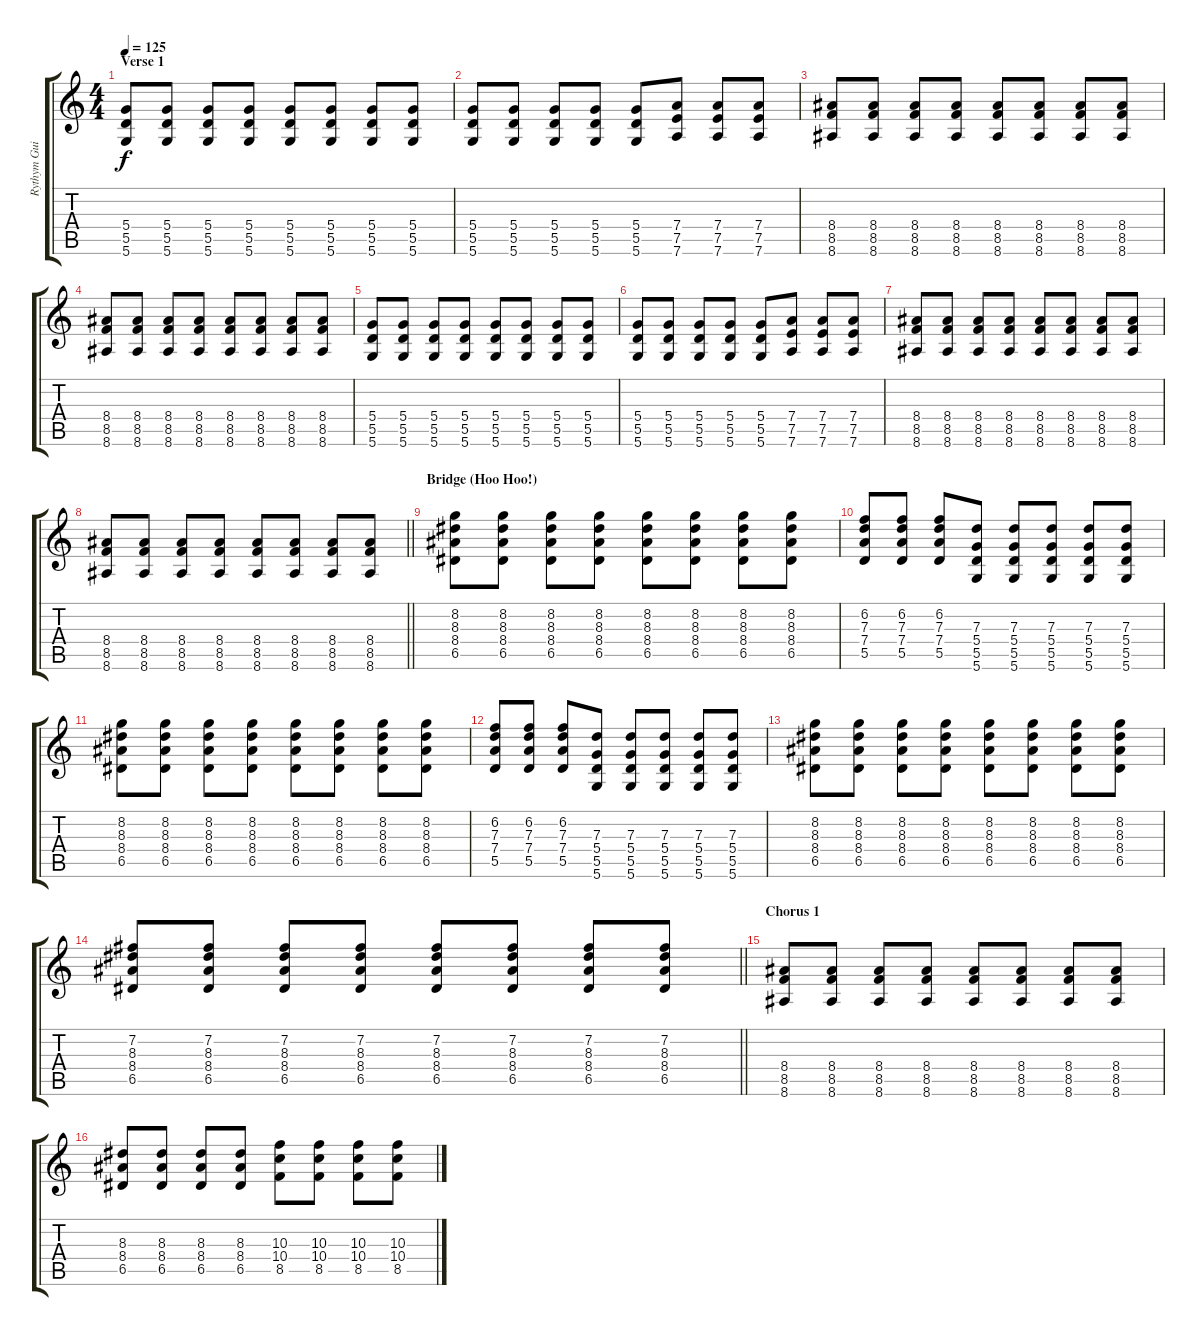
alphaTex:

\track ("Rythym Guitar" "Rythym Gui") {instrument distortionguitar}
\staff {score tabs}
\tuning (E4 B3 G3 D3 A2 D2) {hide}
\ts (4 4)
\section ("" "Verse 1")
\tempo 125
\clef g2
\ks c
(5.4 5.5 5.6).8{dy f instrument distortionguitar} (5.4 5.5 5.6).8 (5.4 5.5 5.6).8 (5.4 5.5 5.6).8 (5.4 5.5 5.6).8 (5.4 5.5 5.6).8 (5.4 5.5 5.6).8 (5.4 5.5 5.6).8 |
(5.4 5.5 5.6).8 (5.4 5.5 5.6).8 (5.4 5.5 5.6).8 (5.4 5.5 5.6).8 (5.4 5.5 5.6).8 (7.4 7.5 7.6).8 (7.4 7.5 7.6).8 (7.4 7.5 7.6).8 |
(8.4 8.5 8.6).8 (8.4 8.5 8.6).8 (8.4 8.5 8.6).8 (8.4 8.5 8.6).8 (8.4 8.5 8.6).8 (8.4 8.5 8.6).8 (8.4 8.5 8.6).8 (8.4 8.5 8.6).8 |
(8.4 8.5 8.6).8 (8.4 8.5 8.6).8 (8.4 8.5 8.6).8 (8.4 8.5 8.6).8 (8.4 8.5 8.6).8 (8.4 8.5 8.6).8 (8.4 8.5 8.6).8 (8.4 8.5 8.6).8 |
(5.4 5.5 5.6).8 (5.4 5.5 5.6).8 (5.4 5.5 5.6).8 (5.4 5.5 5.6).8 (5.4 5.5 5.6).8 (5.4 5.5 5.6).8 (5.4 5.5 5.6).8 (5.4 5.5 5.6).8 |
(5.4 5.5 5.6).8 (5.4 5.5 5.6).8 (5.4 5.5 5.6).8 (5.4 5.5 5.6).8 (5.4 5.5 5.6).8 (7.4 7.5 7.6).8 (7.4 7.5 7.6).8 (7.4 7.5 7.6).8 |
(8.4 8.5 8.6).8 (8.4 8.5 8.6).8 (8.4 8.5 8.6).8 (8.4 8.5 8.6).8 (8.4 8.5 8.6).8 (8.4 8.5 8.6).8 (8.4 8.5 8.6).8 (8.4 8.5 8.6).8 |
\barLineRight lightlight
(8.4 8.5 8.6).8 (8.4 8.5 8.6).8 (8.4 8.5 8.6).8 (8.4 8.5 8.6).8 (8.4 8.5 8.6).8 (8.4 8.5 8.6).8 (8.4 8.5 8.6).8 (8.4 8.5 8.6).8 |
\section ("" "Bridge (Hoo Hoo!)")
(8.2 8.3 8.4 6.5).8 (8.2 8.3 8.4 6.5).8 (8.2 8.3 8.4 6.5).8 (8.2 8.3 8.4 6.5).8 (8.2 8.3 8.4 6.5).8 (8.2 8.3 8.4 6.5).8 (8.2 8.3 8.4 6.5).8 (8.2 8.3 8.4 6.5).8 |
(6.2 7.3 7.4 5.5).8 (6.2 7.3 7.4 5.5).8 (6.2 7.3 7.4 5.5).8 (7.3 5.4 5.5 5.6).8 (7.3 5.4 5.5 5.6).8 (7.3 5.4 5.5 5.6).8 (7.3 5.4 5.5 5.6).8 (7.3 5.4 5.5 5.6).8 |
(8.2 8.3 8.4 6.5).8 (8.2 8.3 8.4 6.5).8 (8.2 8.3 8.4 6.5).8 (8.2 8.3 8.4 6.5).8 (8.2 8.3 8.4 6.5).8 (8.2 8.3 8.4 6.5).8 (8.2 8.3 8.4 6.5).8 (8.2 8.3 8.4 6.5).8 |
(6.2 7.3 7.4 5.5).8 (6.2 7.3 7.4 5.5).8 (6.2 7.3 7.4 5.5).8 (7.3 5.4 5.5 5.6).8 (7.3 5.4 5.5 5.6).8 (7.3 5.4 5.5 5.6).8 (7.3 5.4 5.5 5.6).8 (7.3 5.4 5.5 5.6).8 |
(8.2 8.3 8.4 6.5).8 (8.2 8.3 8.4 6.5).8 (8.2 8.3 8.4 6.5).8 (8.2 8.3 8.4 6.5).8 (8.2 8.3 8.4 6.5).8 (8.2 8.3 8.4 6.5).8 (8.2 8.3 8.4 6.5).8 (8.2 8.3 8.4 6.5).8 |
\barLineRight lightlight
(7.2 8.3 8.4 6.5).8 (7.2 8.3 8.4 6.5).8 (7.2 8.3 8.4 6.5).8 (7.2 8.3 8.4 6.5).8 (7.2 8.3 8.4 6.5).8 (7.2 8.3 8.4 6.5).8 (7.2 8.3 8.4 6.5).8 (7.2 8.3 8.4 6.5).8 |
\section ("" "Chorus 1")
(8.4 8.5 8.6).8 (8.4 8.5 8.6).8 (8.4 8.5 8.6).8 (8.4 8.5 8.6).8 (8.4 8.5 8.6).8 (8.4 8.5 8.6).8 (8.4 8.5 8.6).8 (8.4 8.5 8.6).8 |
(8.3 8.4 6.5).8 (8.3 8.4 6.5).8 (8.3 8.4 6.5).8 (8.3 8.4 6.5).8 (10.3 10.4 8.5).8 (10.3 10.4 8.5).8 (10.3 10.4 8.5).8 (10.3 10.4 8.5).8
